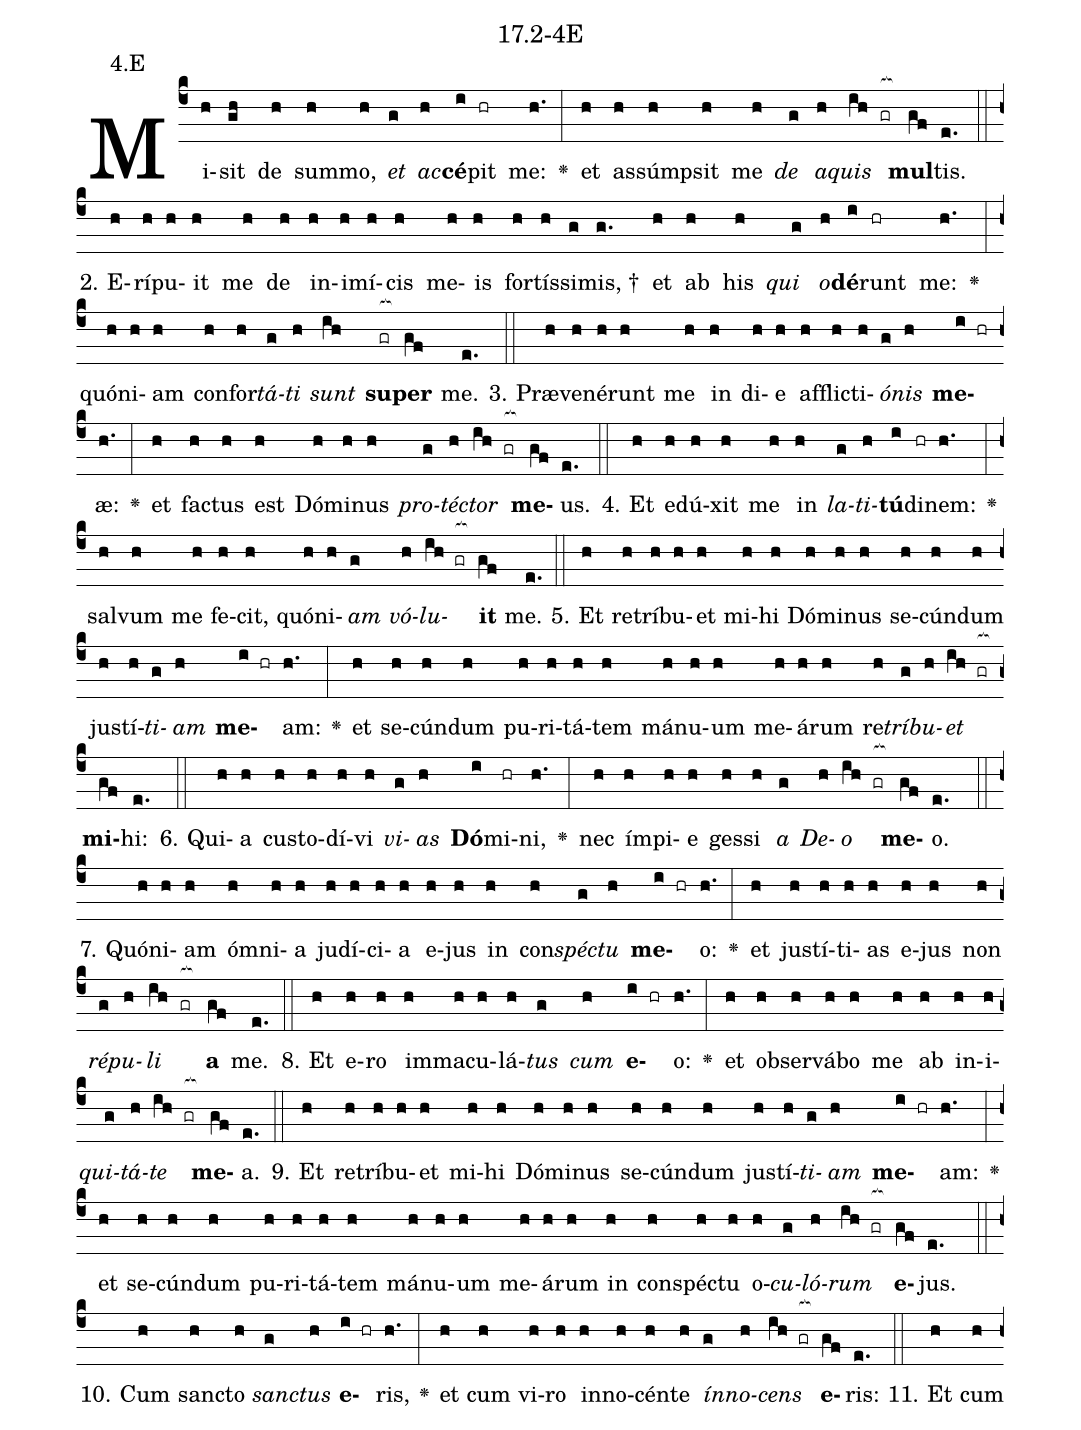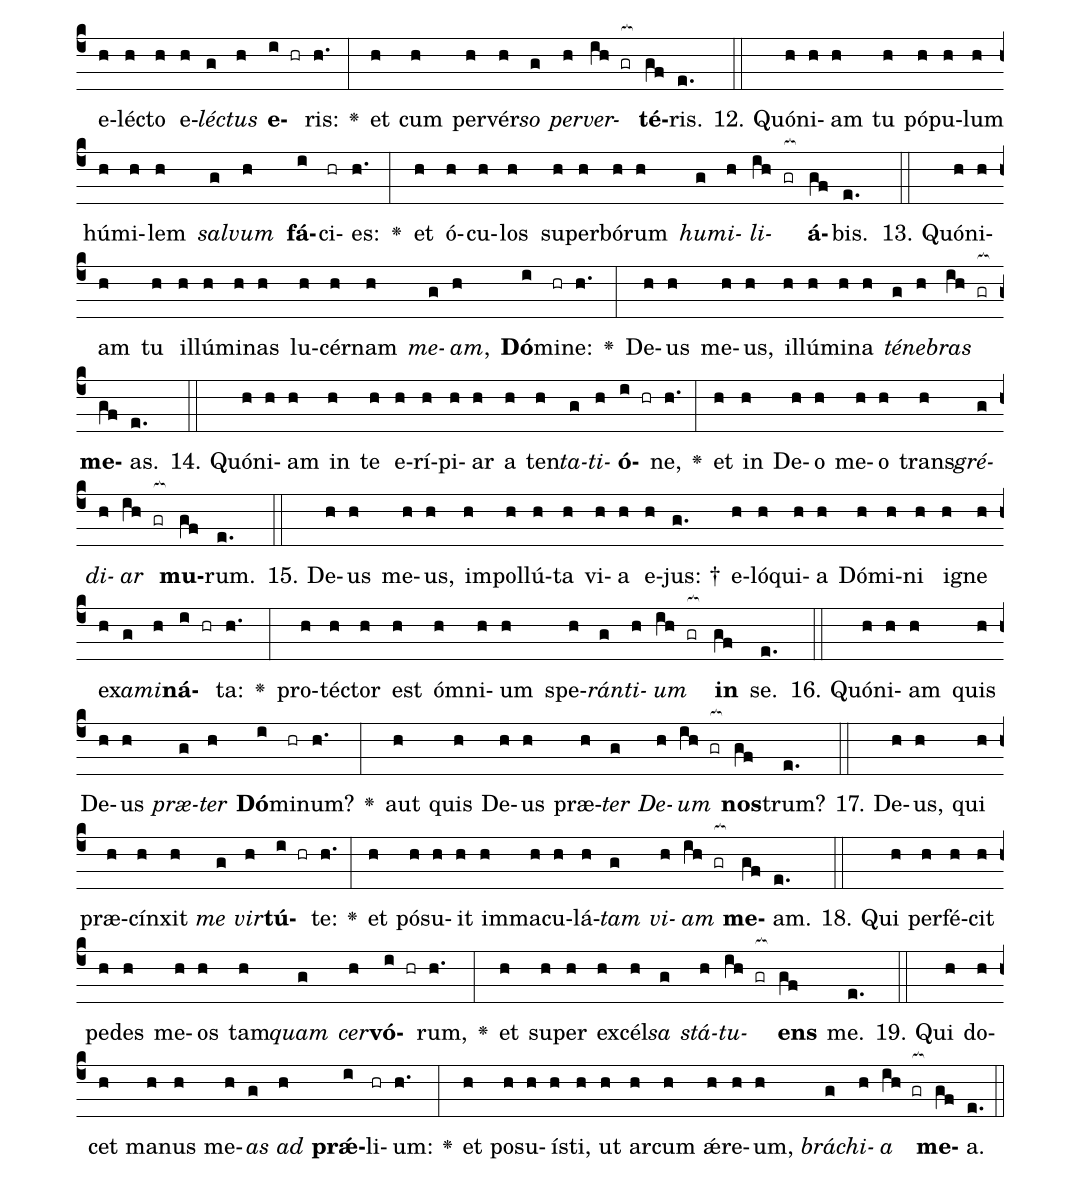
name: 17.2-4E;
annotation: 4.E;
%%
(c4)Mi(h)sit(gh) de(h) sum(h)mo,(h) <i>et</i>(g) <i>ac</i>(h)<b>cé</b>(i)pit(hr) me:(h.) <v>\greheightstar</v>(:) et(h) as(h)súmp(h)sit(h) me(h) <i>de</i>(g) <i>a</i>(h)<i>quis</i>(ih gr[ocb:1{]) <b>mul</b>(gf[ocb:0}])tis.(e.) (::)
2. E(h)rí(h)pu(h)it(h) me(h) de(h) in(h)i(h)mí(h)cis(h) me(h)is(h) for(h)tís(h)si(g)mis, †(g.) et(h) ab(h) his(h) <i>qui</i>(g) <i>o</i>(h)<b>dé</b>(i)runt(hr) me:(h.) <v>\greheightstar</v>(:) quón(h)i(h)am(h) con(h)for(h)<i>tá</i>(g)<i>ti</i>(h) <i>sunt</i>(ih) <b>su</b>(gr[ocb:1{])<b>per</b>(gf[ocb:0}]) me.(e.) (::)
3. Præ(h)ve(h)né(h)runt(h) me(h) in(h) di(h)e(h) af(h)flic(h)ti(h)<i>ó</i>(g)<i>nis</i>(h) <b>me</b>(i hr)æ:(h.) <v>\greheightstar</v>(:) et(h) fac(h)tus(h) est(h) Dó(h)mi(h)nus(h) <i>pro</i>(g)<i>téc</i>(h)<i>tor</i>(ih gr[ocb:1{]) <b>me</b>(gf[ocb:0}])us.(e.) (::)
4. Et(h) e(h)dú(h)xit(h) me(h) in(h) <i>la</i>(g)<i>ti</i>(h)<b>tú</b>(i)di(hr)nem:(h.) <v>\greheightstar</v>(:) sal(h)vum(h) me(h) fe(h)cit,(h) quón(h)i(h)<i>am</i>(g) <i>vó</i>(h)<i>lu</i>(ih gr[ocb:1{])<b>it</b>(gf[ocb:0}]) me.(e.) (::)
5. Et(h) re(h)trí(h)bu(h)et(h) mi(h)hi(h) Dó(h)mi(h)nus(h) se(h)cún(h)dum(h) jus(h)tí(h)<i>ti</i>(g)<i>am</i>(h) <b>me</b>(i hr)am:(h.) <v>\greheightstar</v>(:) et(h) se(h)cún(h)dum(h) pu(h)ri(h)tá(h)tem(h) má(h)nu(h)um(h) me(h)á(h)rum(h) re(h)<i>trí</i>(g)<i>bu</i>(h)<i>et</i>(ih gr[ocb:1{]) <b>mi</b>(gf[ocb:0}])hi:(e.) (::)
6. Qui(h)a(h) cus(h)to(h)dí(h)vi(h) <i>vi</i>(g)<i>as</i>(h) <b>Dó</b>(i)mi(hr)ni,(h.) <v>\greheightstar</v>(:) nec(h) ím(h)pi(h)e(h) ges(h)si(h) <i>a</i>(g) <i>De</i>(h)<i>o</i>(ih gr[ocb:1{]) <b>me</b>(gf[ocb:0}])o.(e.) (::)
7. Quón(h)i(h)am(h) óm(h)ni(h)a(h) ju(h)dí(h)ci(h)a(h) e(h)jus(h) in(h) con(h)<i>spéc</i>(g)<i>tu</i>(h) <b>me</b>(i hr)o:(h.) <v>\greheightstar</v>(:) et(h) jus(h)tí(h)ti(h)as(h) e(h)jus(h) non(h) <i>ré</i>(g)<i>pu</i>(h)<i>li</i>(ih gr[ocb:1{]) <b>a</b>(gf[ocb:0}]) me.(e.) (::)
8. Et(h) e(h)ro(h) im(h)ma(h)cu(h)lá(h)<i>tus</i>(g) <i>cum</i>(h) <b>e</b>(i hr)o:(h.) <v>\greheightstar</v>(:) et(h) ob(h)ser(h)vá(h)bo(h) me(h) ab(h) in(h)i(h)<i>qui</i>(g)<i>tá</i>(h)<i>te</i>(ih gr[ocb:1{]) <b>me</b>(gf[ocb:0}])a.(e.) (::)
9. Et(h) re(h)trí(h)bu(h)et(h) mi(h)hi(h) Dó(h)mi(h)nus(h) se(h)cún(h)dum(h) jus(h)tí(h)<i>ti</i>(g)<i>am</i>(h) <b>me</b>(i hr)am:(h.) <v>\greheightstar</v>(:) et(h) se(h)cún(h)dum(h) pu(h)ri(h)tá(h)tem(h) má(h)nu(h)um(h) me(h)á(h)rum(h) in(h) con(h)spéc(h)tu(h) o(h)<i>cu</i>(g)<i>ló</i>(h)<i>rum</i>(ih gr[ocb:1{]) <b>e</b>(gf[ocb:0}])jus.(e.) (::)
10. Cum(h) sanc(h)to(h) <i>sanc</i>(g)<i>tus</i>(h) <b>e</b>(i hr)ris,(h.) <v>\greheightstar</v>(:) et(h) cum(h) vi(h)ro(h) in(h)no(h)cén(h)te(h) <i>ín</i>(g)<i>no</i>(h)<i>cens</i>(ih gr[ocb:1{]) <b>e</b>(gf[ocb:0}])ris:(e.) (::)
11. Et(h) cum(h) e(h)léc(h)to(h) e(h)<i>léc</i>(g)<i>tus</i>(h) <b>e</b>(i hr)ris:(h.) <v>\greheightstar</v>(:) et(h) cum(h) per(h)vér(h)<i>so</i>(g) <i>per</i>(h)<i>ver</i>(ih gr[ocb:1{])<b>té</b>(gf[ocb:0}])ris.(e.) (::)
12. Quón(h)i(h)am(h) tu(h) pó(h)pu(h)lum(h) hú(h)mi(h)lem(h) <i>sal</i>(g)<i>vum</i>(h) <b>fá</b>(i)ci(hr)es:(h.) <v>\greheightstar</v>(:) et(h) ó(h)cu(h)los(h) su(h)per(h)bó(h)rum(h) <i>hu</i>(g)<i>mi</i>(h)<i>li</i>(ih gr[ocb:1{])<b>á</b>(gf[ocb:0}])bis.(e.) (::)
13. Quón(h)i(h)am(h) tu(h) il(h)lú(h)mi(h)nas(h) lu(h)cér(h)nam(h) <i>me</i>(g)<i>am</i>,(h) <b>Dó</b>(i)mi(hr)ne:(h.) <v>\greheightstar</v>(:) De(h)us(h) me(h)us,(h) il(h)lú(h)mi(h)na(h) <i>té</i>(g)<i>ne</i>(h)<i>bras</i>(ih gr[ocb:1{]) <b>me</b>(gf[ocb:0}])as.(e.) (::)
14. Quón(h)i(h)am(h) in(h) te(h) e(h)rí(h)pi(h)ar(h) a(h) ten(h)<i>ta</i>(g)<i>ti</i>(h)<b>ó</b>(i hr)ne,(h.) <v>\greheightstar</v>(:) et(h) in(h) De(h)o(h) me(h)o(h) trans(h)<i>gré</i>(g)<i>di</i>(h)<i>ar</i>(ih gr[ocb:1{]) <b>mu</b>(gf[ocb:0}])rum.(e.) (::)
15. De(h)us(h) me(h)us,(h) im(h)pol(h)lú(h)ta(h) vi(h)a(h) e(h)jus: †(g.) e(h)ló(h)qui(h)a(h) Dó(h)mi(h)ni(h) i(h)gne(h) ex(h)<i>a</i>(g)<i>mi</i>(h)<b>ná</b>(i hr)ta:(h.) <v>\greheightstar</v>(:) pro(h)téc(h)tor(h) est(h) óm(h)ni(h)um(h) spe(h)<i>rán</i>(g)<i>ti</i>(h)<i>um</i>(ih gr[ocb:1{]) <b>in</b>(gf[ocb:0}]) se.(e.) (::)
16. Quón(h)i(h)am(h) quis(h) De(h)us(h) <i>præ</i>(g)<i>ter</i>(h) <b>Dó</b>(i)mi(hr)num?(h.) <v>\greheightstar</v>(:) aut(h) quis(h) De(h)us(h) præ(h)<i>ter</i>(g) <i>De</i>(h)<i>um</i>(ih gr[ocb:1{]) <b>nos</b>(gf[ocb:0}])trum?(e.) (::)
17. De(h)us,(h) qui(h) præ(h)cín(h)xit(h) <i>me</i>(g) <i>vir</i>(h)<b>tú</b>(i hr)te:(h.) <v>\greheightstar</v>(:) et(h) pó(h)su(h)it(h) im(h)ma(h)cu(h)lá(h)<i>tam</i>(g) <i>vi</i>(h)<i>am</i>(ih gr[ocb:1{]) <b>me</b>(gf[ocb:0}])am.(e.) (::)
18. Qui(h) per(h)fé(h)cit(h) pe(h)des(h) me(h)os(h) tam(h)<i>quam</i>(g) <i>cer</i>(h)<b>vó</b>(i hr)rum,(h.) <v>\greheightstar</v>(:) et(h) su(h)per(h) ex(h)cél(h)<i>sa</i>(g) <i>stá</i>(h)<i>tu</i>(ih gr[ocb:1{])<b>ens</b>(gf[ocb:0}]) me.(e.) (::)
19. Qui(h) do(h)cet(h) ma(h)nus(h) me(h)<i>as</i>(g) <i>ad</i>(h) <b>prǽ</b>(i)li(hr)um:(h.) <v>\greheightstar</v>(:) et(h) po(h)su(h)ís(h)ti,(h) ut(h) ar(h)cum(h) ǽ(h)re(h)um,(h) <i>brá</i>(g)<i>chi</i>(h)<i>a</i>(ih gr[ocb:1{]) <b>me</b>(gf[ocb:0}])a.(e.) (::)
